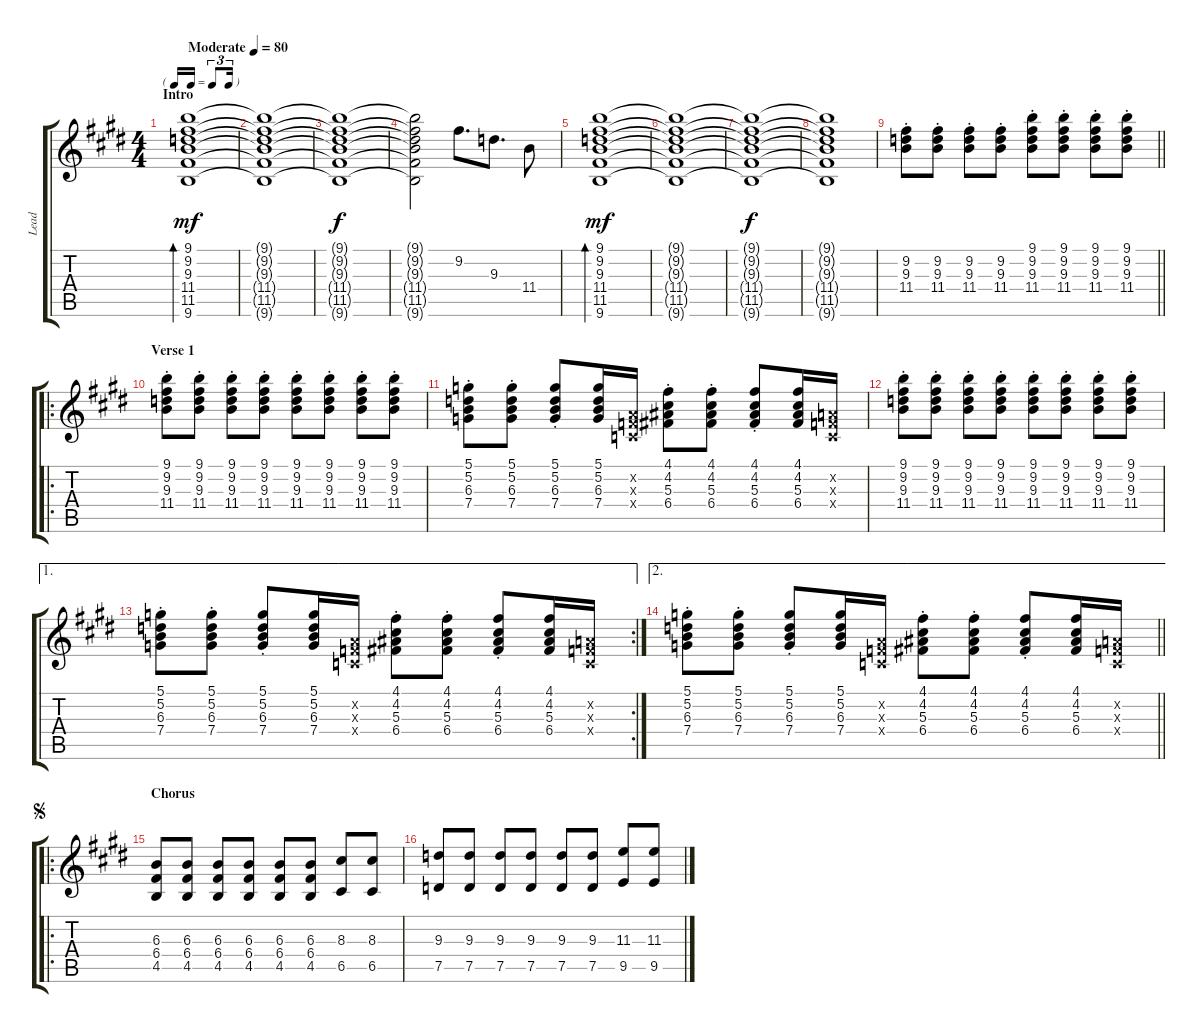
\track ("Lead" "Lead") {instrument distortionguitar}
\staff {score tabs}
\tuning (D4 A3 F3 C3 G2 D2) {hide}
\ts (4 4)
\tf triplet16th
\section ("" "Intro")
\tempo (80 "Moderate")
\clef g2
\ks e
(9.1 9.2 9.3 11.4 11.5 9.6).1{bd 120 dy mf volume 5 instrument distortionguitar} |
(9.1{t} 9.2{t} 9.3{t} 11.4{t} 11.5{t} 9.6{t}).1 |
(9.1{t} 9.2{t} 9.3{t} 11.4{t} 11.5{t} 9.6{t}).1{dy f} |
(9.1{t} 9.2{t} 9.3{t} 11.4{t} 11.5{t} 9.6{t}).2 9.2.8{d volume 13} 9.3.8{d} 11.4.8 |
(9.1 9.2 9.3 11.4 11.5 9.6).1{bd 120 dy mf volume 5} |
(9.1{t} 9.2{t} 9.3{t} 11.4{t} 11.5{t} 9.6{t}).1 |
(9.1{t} 9.2{t} 9.3{t} 11.4{t} 11.5{t} 9.6{t}).1{dy f} |
(9.1{t} 9.2{t} 9.3{t} 11.4{t} 11.5{t} 9.6{t}).1 |
\barLineRight lightlight
(9.2{st} 9.3{st} 11.4{st}).8{volume 13} (9.2{st} 9.3{st} 11.4{st}).8 (9.2{st} 9.3{st} 11.4{st}).8 (9.2{st} 9.3{st} 11.4{st}).8 (9.1{st} 9.2{st} 9.3{st} 11.4{st}).8 (9.1{st} 9.2{st} 9.3{st} 11.4{st}).8 (9.1{st} 9.2{st} 9.3{st} 11.4{st}).8 (9.1{st} 9.2{st} 9.3{st} 11.4{st}).8 |
\ro
\section ("" "Verse 1")
(9.1{st} 9.2{st} 9.3{st} 11.4{st}).8 (9.1{st} 9.2{st} 9.3{st} 11.4{st}).8 (9.1{st} 9.2{st} 9.3{st} 11.4{st}).8 (9.1{st} 9.2{st} 9.3{st} 11.4{st}).8 (9.1{st} 9.2{st} 9.3{st} 11.4{st}).8 (9.1{st} 9.2{st} 9.3{st} 11.4{st}).8 (9.1{st} 9.2{st} 9.3{st} 11.4{st}).8 (9.1{st} 9.2{st} 9.3{st} 11.4{st}).8 |
(5.1{st} 5.2{st} 6.3{st} 7.4{st}).8 (5.1{st} 5.2{st} 6.3{st} 7.4{st}).8 (5.1{st} 5.2{st} 6.3{st} 7.4{st}).8 (5.1 5.2 6.3 7.4).16 (0.2{x} 0.3{x} 0.4{x}).16 (4.1{st} 4.2{st} 5.3{st} 6.4{st}).8 (4.1{st} 4.2{st} 5.3{st} 6.4{st}).8 (4.1{st} 4.2{st} 5.3{st} 6.4{st}).8 (4.1 4.2 5.3 6.4).16 (0.2{x} 0.3{x} 0.4{x}).16 |
(9.1{st} 9.2{st} 9.3{st} 11.4{st}).8 (9.1{st} 9.2{st} 9.3{st} 11.4{st}).8 (9.1{st} 9.2{st} 9.3{st} 11.4{st}).8 (9.1{st} 9.2{st} 9.3{st} 11.4{st}).8 (9.1{st} 9.2{st} 9.3{st} 11.4{st}).8 (9.1{st} 9.2{st} 9.3{st} 11.4{st}).8 (9.1{st} 9.2{st} 9.3{st} 11.4{st}).8 (9.1{st} 9.2{st} 9.3{st} 11.4{st}).8 |
\ae 1
\rc 2
(5.1{st} 5.2{st} 6.3{st} 7.4{st}).8 (5.1{st} 5.2{st} 6.3{st} 7.4{st}).8 (5.1{st} 5.2{st} 6.3{st} 7.4{st}).8 (5.1 5.2 6.3 7.4).16 (0.2{x} 0.3{x} 0.4{x}).16 (4.1{st} 4.2{st} 5.3{st} 6.4{st}).8 (4.1{st} 4.2{st} 5.3{st} 6.4{st}).8 (4.1{st} 4.2{st} 5.3{st} 6.4{st}).8 (4.1 4.2 5.3 6.4).16 (0.2{x} 0.3{x} 0.4{x}).16 |
\ae 2
\barLineRight lightlight
(5.1{st} 5.2{st} 6.3{st} 7.4{st}).8 (5.1{st} 5.2{st} 6.3{st} 7.4{st}).8 (5.1{st} 5.2{st} 6.3{st} 7.4{st}).8 (5.1 5.2 6.3 7.4).16 (0.2{x} 0.3{x} 0.4{x}).16 (4.1{st} 4.2{st} 5.3{st} 6.4{st}).8 (4.1{st} 4.2{st} 5.3{st} 6.4{st}).8 (4.1{st} 4.2{st} 5.3{st} 6.4{st}).8 (4.1 4.2 5.3 6.4).16 (0.2{x} 0.3{x} 0.4{x}).16 |
\ro
\section ("" "Chorus")
\jump segno
(6.3 6.4 4.5).8 (6.3 6.4 4.5).8 (6.3 6.4 4.5).8 (6.3 6.4 4.5).8 (6.3 6.4 4.5).8 (6.3 6.4 4.5).8 (8.3 6.5).8 (8.3 6.5).8 |
(9.3 7.5).8 (9.3 7.5).8 (9.3 7.5).8 (9.3 7.5).8 (9.3 7.5).8 (9.3 7.5).8 (11.3 9.5).8 (11.3 9.5).8
